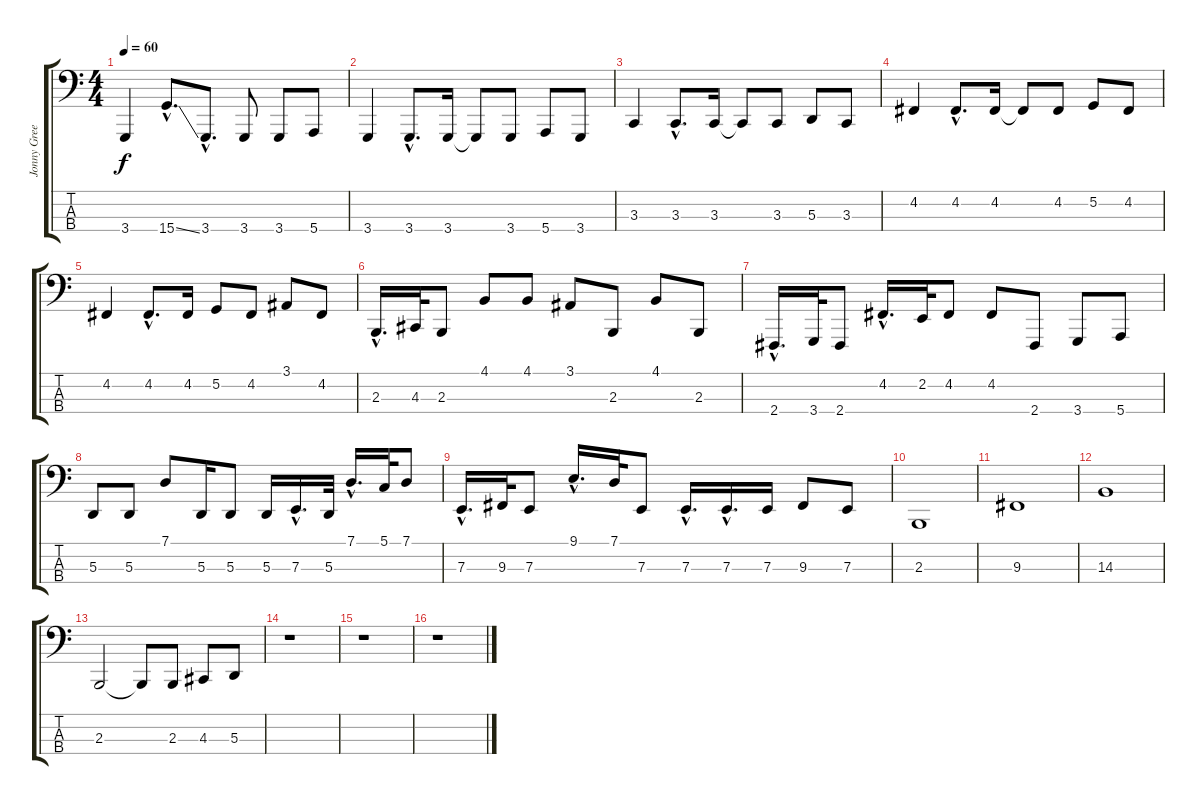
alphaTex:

\track ("Jonny Greenwood?" "Jonny Gree") {instrument lead2sawtooth}
\staff {score tabs}
\tuning (G2 D2 A1 E1) {hide}
\ts (4 4)
\tempo 60
\clef f4
\ks c
3.4.4{dy f} 15.4{ss hac}.8{d} 3.4{hac}.8{d} 3.4.8 3.4.8 5.4.8 |
3.4.4 3.4{hac}.8{d} 3.4.16 3.4{t}.8 3.4.8 5.4.8 3.4.8 |
3.3.4 3.3{hac}.8{d} 3.3.16 3.3{t}.8 3.3.8 5.3.8 3.3.8 |
4.2.4 4.2{hac}.8{d} 4.2.16 4.2{t}.8 4.2.8 5.2.8 4.2.8 |
4.2.4 4.2{hac}.8{d} 4.2.16 5.2.8 4.2.8 3.1.8 4.2.8 |
2.3{hac}.16{d} 4.3.32 2.3.8 4.1.8 4.1.8 3.1.8 2.3.8 4.1.8 2.3.8 |
2.4{hac}.16{d} 3.4.32 2.4.8 4.2{hac}.16{d} 2.2.32 4.2.8 4.2.8 2.4.8 3.4.8 5.4.8 |
5.3.8 5.3.8 7.1.8 5.3.16 5.3.8 5.3.16 7.3{hac}.16{d} 5.3.32 7.1{hac}.16{d} 5.1.32 7.1.8 |
7.3{hac}.16{d} 9.3.32 7.3.8 9.1{hac}.16{d} 7.1.32 7.3.8 7.3{hac}.16{d} 7.3{hac}.16{d} 7.3.16 9.3.8 7.3.8 |
2.3.1 |
9.3.1 |
14.3.1{volume 5} |
2.3.2{volume 2} 2.3{t}.8 2.3.8 4.3.8 5.3.8 |
r.1 |
r.1 |
r.1
